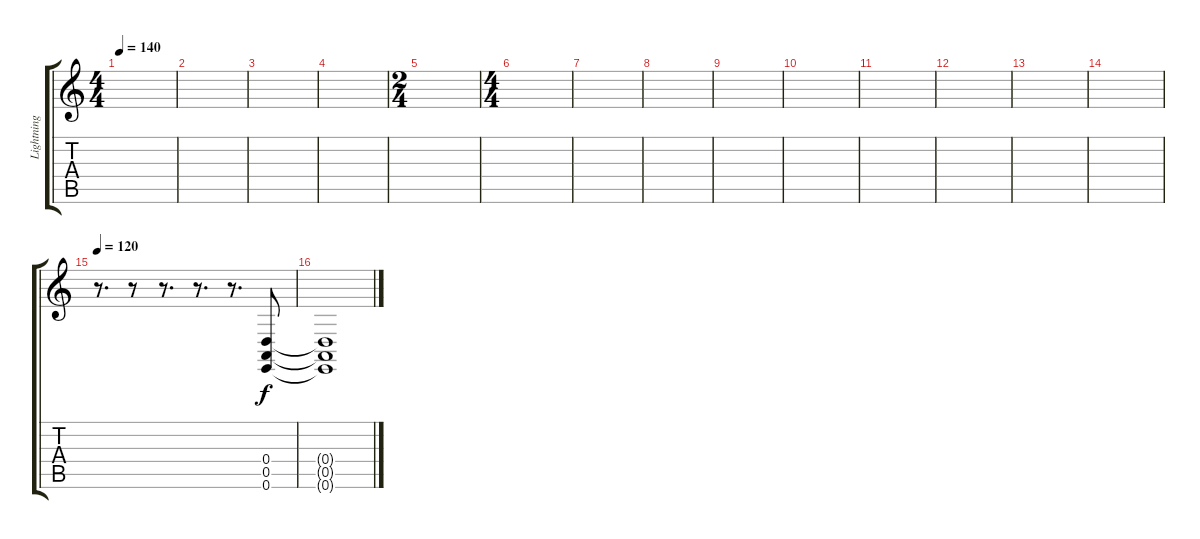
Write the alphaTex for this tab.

\track ("Lightning FX" "Lightning ") {instrument gunshot}
\staff {score tabs}
\tuning (E4 B3 G3 D3 A2 E2) {hide}
\ts (4 4)
\tempo 140
\clef g2
\ks c
|
|
|
|
\ts (2 4)
|
\ts (4 4)
|
|
|
|
|
|
|
|
|
\tempo 120
r.8{d volume 16} r.8 r.8{d} r.8{d} r.8{d} (0.4 0.5 0.6).8 |
(0.4{t} 0.5{t} 0.6{t}).1
